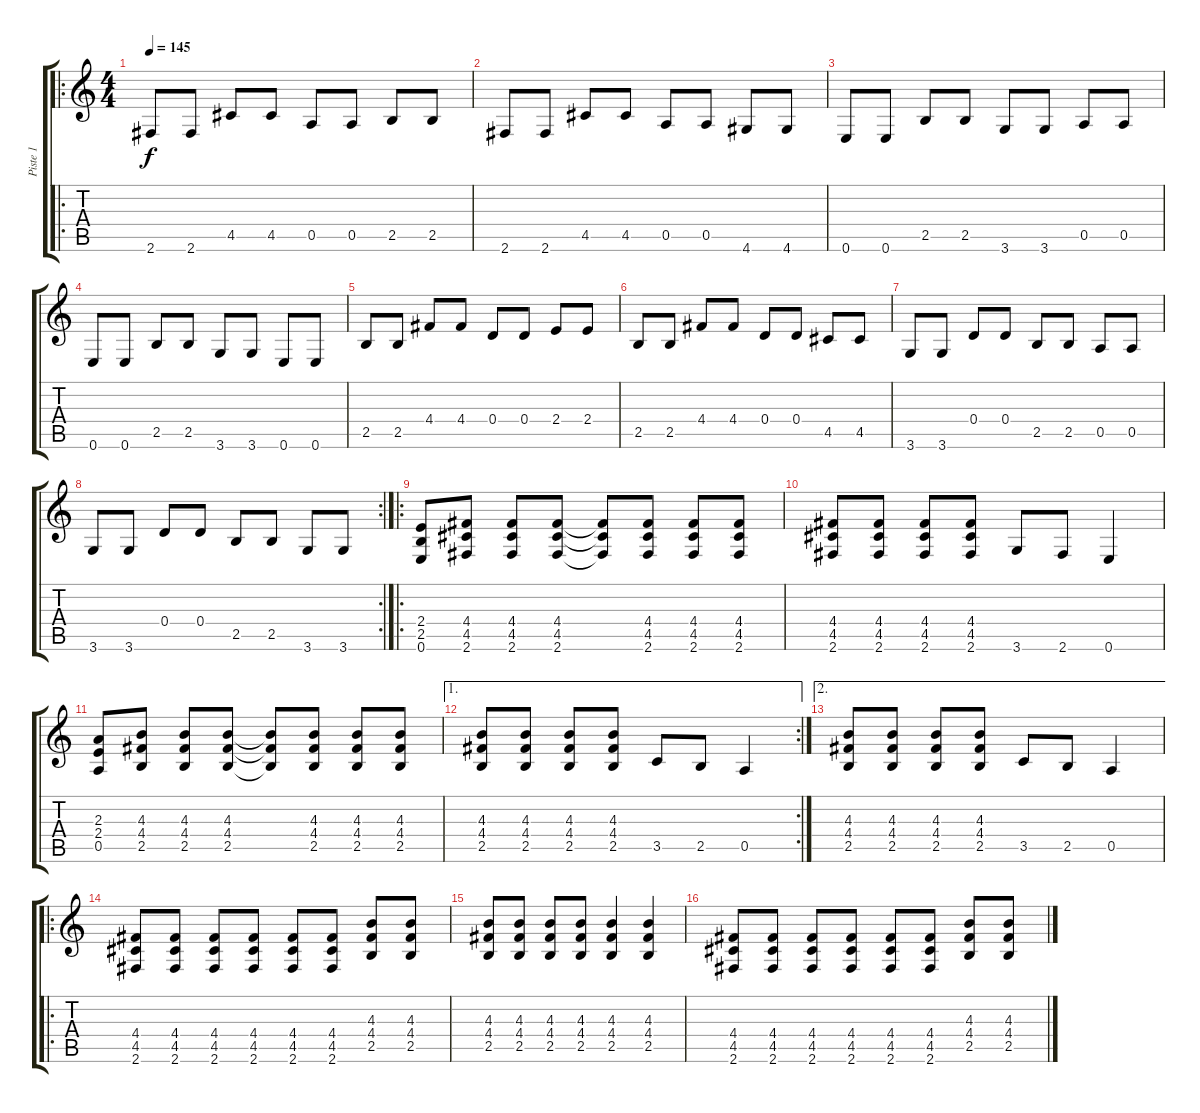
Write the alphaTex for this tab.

\track ("Piste 1" "Piste 1") {instrument distortionguitar}
\staff {score tabs}
\tuning (E4 B3 G3 D3 A2 E2) {hide}
\ro
\ts (4 4)
\tempo 145
\clef g2
\ks c
2.6.8{dy f instrument distortionguitar} 2.6.8 4.5.8 4.5.8 0.5.8 0.5.8 2.5.8 2.5.8 |
2.6.8 2.6.8 4.5.8 4.5.8 0.5.8 0.5.8 4.6.8 4.6.8 |
0.6.8 0.6.8 2.5.8 2.5.8 3.6.8 3.6.8 0.5.8 0.5.8 |
0.6.8 0.6.8 2.5.8 2.5.8 3.6.8 3.6.8 0.6.8 0.6.8 |
2.5.8 2.5.8 4.4.8 4.4.8 0.4.8 0.4.8 2.4.8 2.4.8 |
2.5.8 2.5.8 4.4.8 4.4.8 0.4.8 0.4.8 4.5.8 4.5.8 |
3.6.8 3.6.8 0.4.8 0.4.8 2.5.8 2.5.8 0.5.8 0.5.8 |
\rc 2
3.6.8 3.6.8 0.4.8 0.4.8 2.5.8 2.5.8 3.6.8 3.6.8 |
\ro
(2.4 2.5 0.6).8 (4.4 4.5 2.6).8 (4.4 4.5 2.6).8 (4.4 4.5 2.6).8 (4.4{t} 4.5{t} 2.6{t}).8 (4.4 4.5 2.6).8 (4.4 4.5 2.6).8 (4.4 4.5 2.6).8 |
(4.4 4.5 2.6).8 (4.4 4.5 2.6).8 (4.4 4.5 2.6).8 (4.4 4.5 2.6).8 3.6.8 2.6.8 0.6.4 |
(2.3 2.4 0.5).8 (4.3 4.4 2.5).8 (4.3 4.4 2.5).8 (4.3 4.4 2.5).8 (4.3{t} 4.4{t} 2.5{t}).8 (4.3 4.4 2.5).8 (4.3 4.4 2.5).8 (4.3 4.4 2.5).8 |
\ae 1
\rc 2
(4.3 4.4 2.5).8 (4.3 4.4 2.5).8 (4.3 4.4 2.5).8 (4.3 4.4 2.5).8 3.5.8 2.5.8 0.5.4 |
\ae 2
(4.3 4.4 2.5).8 (4.3 4.4 2.5).8 (4.3 4.4 2.5).8 (4.3 4.4 2.5).8 3.5.8 2.5.8 0.5.4 |
\ro
(4.4 4.5 2.6).8 (4.4 4.5 2.6).8 (4.4 4.5 2.6).8 (4.4 4.5 2.6).8 (4.4 4.5 2.6).8 (4.4 4.5 2.6).8 (4.3 4.4 2.5).8 (4.3 4.4 2.5).8 |
(4.3 4.4 2.5).8 (4.3 4.4 2.5).8 (4.3 4.4 2.5).8 (4.3 4.4 2.5).8 (4.3 4.4 2.5).4 (4.3 4.4 2.5).4 |
(4.4 4.5 2.6).8 (4.4 4.5 2.6).8 (4.4 4.5 2.6).8 (4.4 4.5 2.6).8 (4.4 4.5 2.6).8 (4.4 4.5 2.6).8 (4.3 4.4 2.5).8 (4.3 4.4 2.5).8
